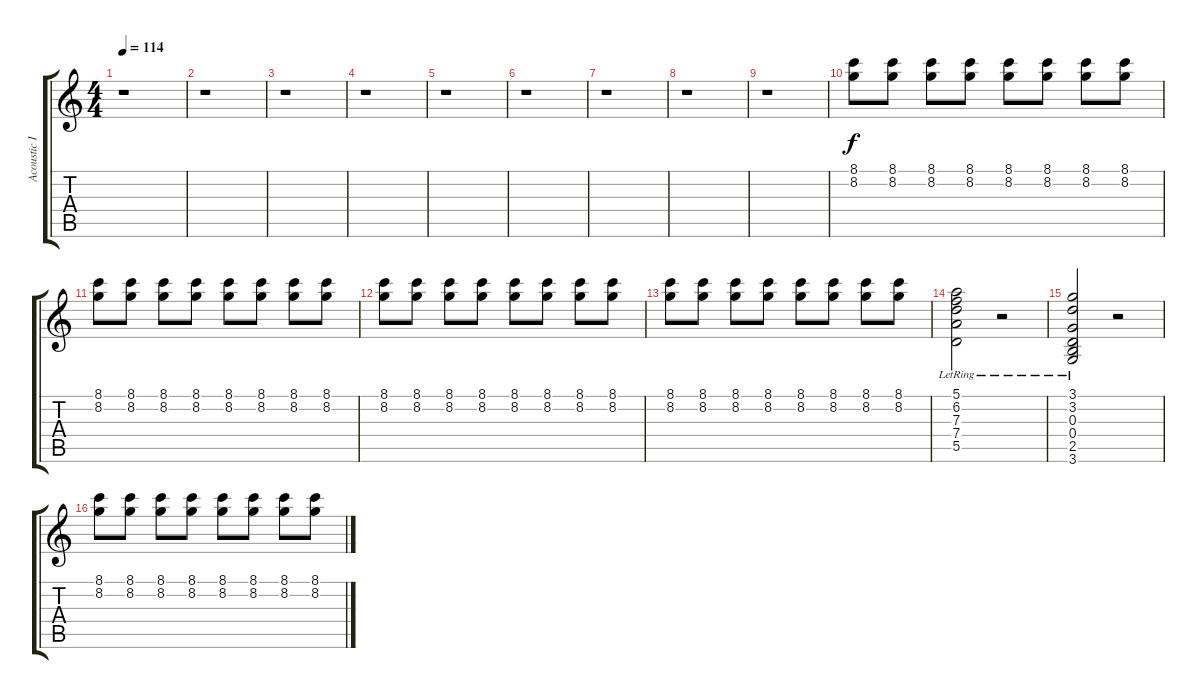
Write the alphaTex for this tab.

\track ("Acoustic Intro" "Acoustic I") {instrument acousticguitarsteel}
\staff {score tabs}
\tuning (E4 B3 G3 D3 A2 E2) {hide}
\ts (4 4)
\tempo 114
\clef g2
\ks c
r.1{dy f} |
r.1 |
r.1 |
r.1 |
r.1 |
r.1 |
r.1 |
r.1 |
r.1 |
(8.1 8.2).8 (8.1 8.2).8 (8.1 8.2).8 (8.1 8.2).8 (8.1 8.2).8 (8.1 8.2).8 (8.1 8.2).8 (8.1 8.2).8 |
(8.1 8.2).8 (8.1 8.2).8 (8.1 8.2).8 (8.1 8.2).8 (8.1 8.2).8 (8.1 8.2).8 (8.1 8.2).8 (8.1 8.2).8 |
(8.1 8.2).8 (8.1 8.2).8 (8.1 8.2).8 (8.1 8.2).8 (8.1 8.2).8 (8.1 8.2).8 (8.1 8.2).8 (8.1 8.2).8 |
(8.1 8.2).8 (8.1 8.2).8 (8.1 8.2).8 (8.1 8.2).8 (8.1 8.2).8 (8.1 8.2).8 (8.1 8.2).8 (8.1 8.2).8 |
(5.1 6.2{lr} 7.3 7.4 5.5).2 r.2 |
(3.1 3.2 0.3 0.4 2.5{lr} 3.6).2 r.2 |
(8.1 8.2).8 (8.1 8.2).8 (8.1 8.2).8 (8.1 8.2).8 (8.1 8.2).8 (8.1 8.2).8 (8.1 8.2).8 (8.1 8.2).8
